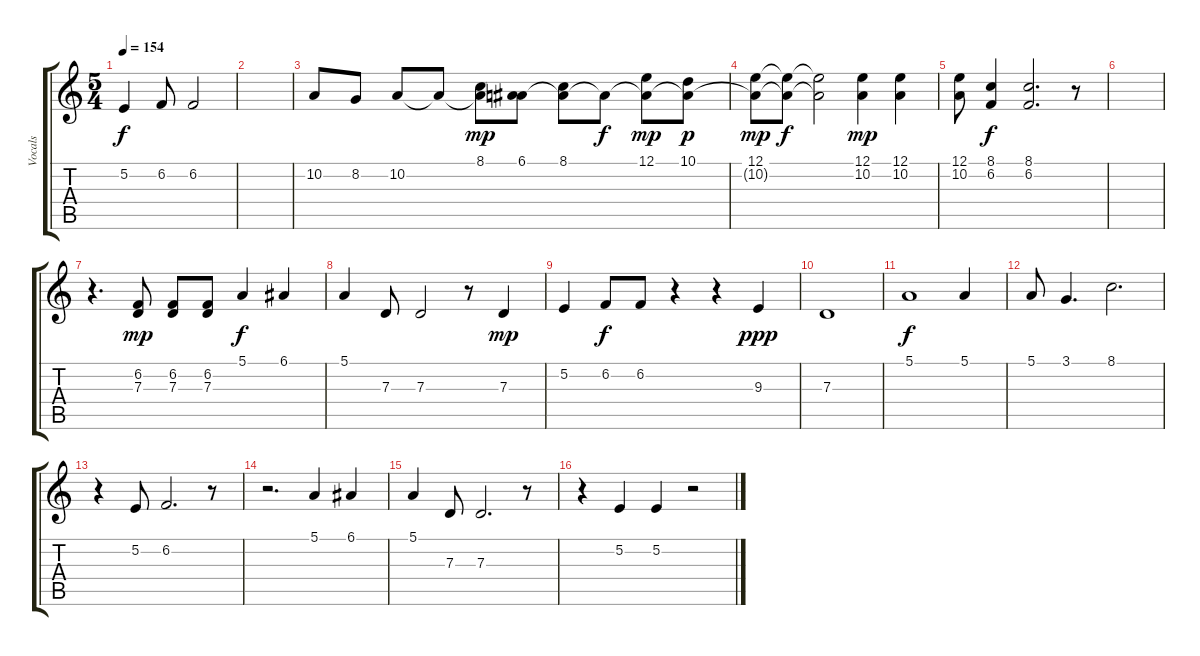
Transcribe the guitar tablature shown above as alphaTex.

\track ("Vocals" "Vocals") {instrument flute}
\staff {score tabs}
\tuning (E4 B3 G3 D3 A2 E2) {hide}
\ts (5 4)
\tempo 154
\clef g2
\ks c
5.2.4{dy f} 6.2.8 6.2.2 |
|
10.2.8 8.2.8 10.2.8 10.2{t}.8 (8.1 10.2{t}).8{dy mp} (6.1 10.2{t}).8 (8.1 10.2{t}).8 10.2{t}.8{dy f} (12.1 10.2{t}).8{dy mp} (10.1 10.2{t}).8{dy p} |
(12.1 10.2{t}).8{dy mp} (12.1{t} 10.2{t}).8{dy f} (12.1{t} 10.2{t}).2 (12.1 10.2).4{dy mp} (12.1 10.2).4 |
(12.1 10.2).8 (8.1 6.2).4{dy f} (8.1 6.2).2{d} r.8 |
|
r.4{d} (6.2 7.3).8{dy mp} (6.2 7.3).8 (6.2 7.3).8 5.1.4{dy f} 6.1.4 |
5.1.4 7.3.8 7.3.2 r.8 7.3.4{dy mp} |
5.2.4 6.2.8{dy f} 6.2.8 r.4 r.4 9.3.4{dy ppp} |
7.3.1 |
5.1.1{dy f} 5.1.4 |
5.1.8 3.1.4{d} 8.1.2{d} |
r.4 5.2.8 6.2.2{d} r.8 |
r.2{d} 5.1.4 6.1.4 |
5.1.4 7.3.8 7.3.2{d} r.8 |
r.4 5.2.4 5.2.4 r.2
